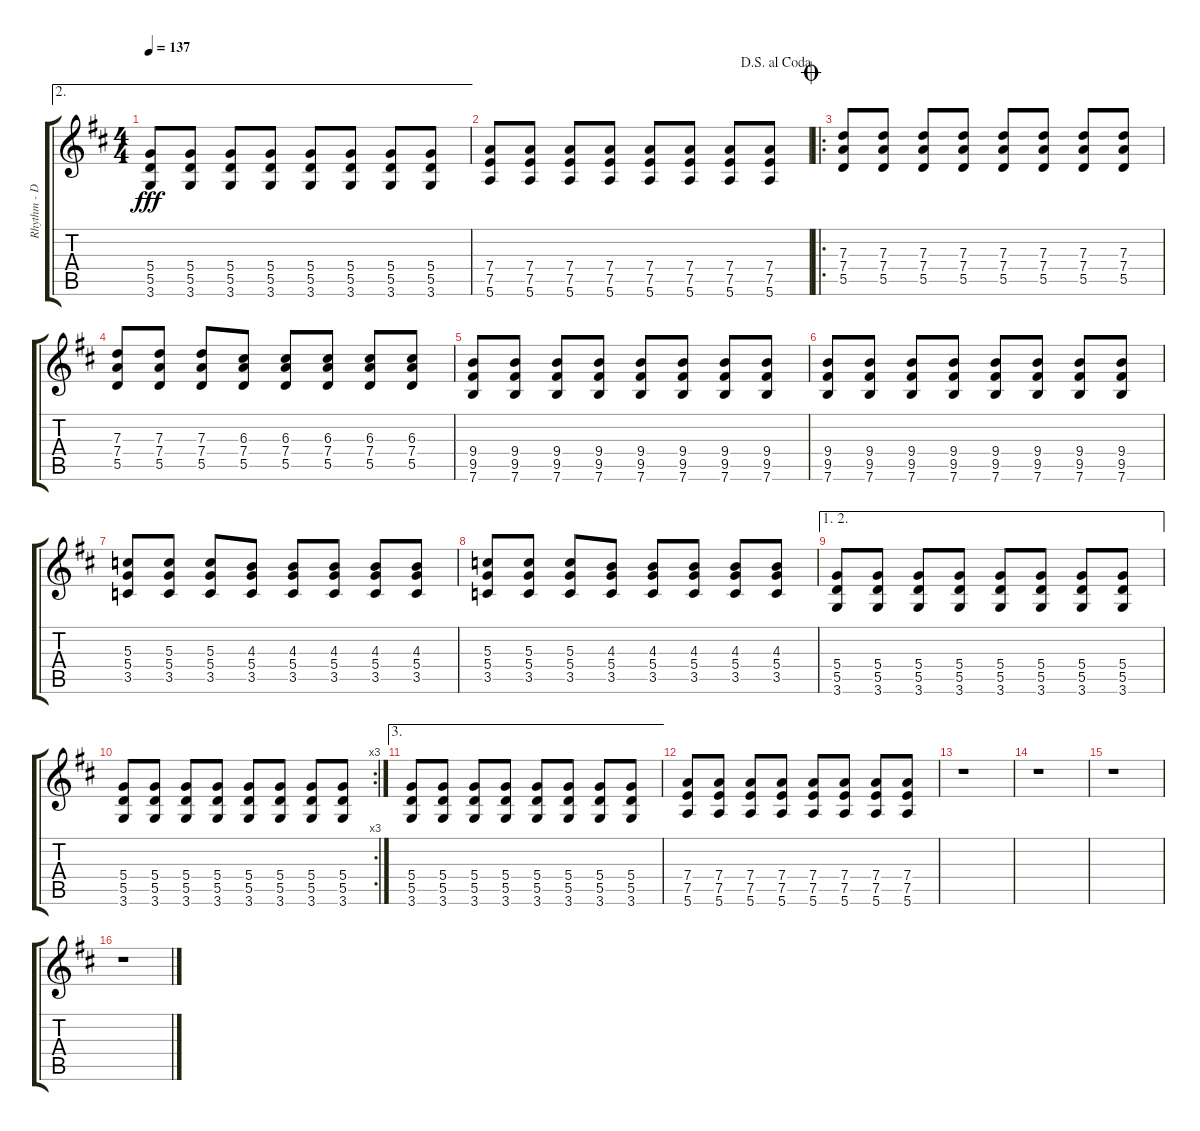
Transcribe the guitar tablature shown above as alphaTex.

\track ("Rhythm - Distortion" "Rhythm - D") {instrument distortionguitar}
\staff {score tabs}
\tuning (E4 B3 G3 D3 A2 E2) {hide}
\ae 2
\ts (4 4)
\tempo 137
\clef g2
\ks d
(5.4 5.5 3.6).8{dy fff} (5.4 5.5 3.6).8 (5.4 5.5 3.6).8 (5.4 5.5 3.6).8 (5.4 5.5 3.6).8 (5.4 5.5 3.6).8 (5.4 5.5 3.6).8 (5.4 5.5 3.6).8 |
\jump dalsegnoalcoda
(7.4 7.5 5.6).8 (7.4 7.5 5.6).8 (7.4 7.5 5.6).8 (7.4 7.5 5.6).8 (7.4 7.5 5.6).8 (7.4 7.5 5.6).8 (7.4 7.5 5.6).8 (7.4 7.5 5.6).8 |
\ro
\jump coda
(7.3 7.4 5.5).8 (7.3 7.4 5.5).8 (7.3 7.4 5.5).8 (7.3 7.4 5.5).8 (7.3 7.4 5.5).8 (7.3 7.4 5.5).8 (7.3 7.4 5.5).8 (7.3 7.4 5.5).8 |
(7.3 7.4 5.5).8 (7.3 7.4 5.5).8 (7.3 7.4 5.5).8 (6.3 7.4 5.5).8 (6.3 7.4 5.5).8 (6.3 7.4 5.5).8 (6.3 7.4 5.5).8 (6.3 7.4 5.5).8 |
(9.4 9.5 7.6).8 (9.4 9.5 7.6).8 (9.4 9.5 7.6).8 (9.4 9.5 7.6).8 (9.4 9.5 7.6).8 (9.4 9.5 7.6).8 (9.4 9.5 7.6).8 (9.4 9.5 7.6).8 |
(9.4 9.5 7.6).8 (9.4 9.5 7.6).8 (9.4 9.5 7.6).8 (9.4 9.5 7.6).8 (9.4 9.5 7.6).8 (9.4 9.5 7.6).8 (9.4 9.5 7.6).8 (9.4 9.5 7.6).8 |
(5.3 5.4 3.5).8 (5.3 5.4 3.5).8 (5.3 5.4 3.5).8 (4.3 5.4 3.5).8 (4.3 5.4 3.5).8 (4.3 5.4 3.5).8 (4.3 5.4 3.5).8 (4.3 5.4 3.5).8 |
(5.3 5.4 3.5).8 (5.3 5.4 3.5).8 (5.3 5.4 3.5).8 (4.3 5.4 3.5).8 (4.3 5.4 3.5).8 (4.3 5.4 3.5).8 (4.3 5.4 3.5).8 (4.3 5.4 3.5).8 |
\ae (1 2)
(5.4 5.5 3.6).8 (5.4 5.5 3.6).8 (5.4 5.5 3.6).8 (5.4 5.5 3.6).8 (5.4 5.5 3.6).8 (5.4 5.5 3.6).8 (5.4 5.5 3.6).8 (5.4 5.5 3.6).8 |
\rc 3
(5.4 5.5 3.6).8 (5.4 5.5 3.6).8 (5.4 5.5 3.6).8 (5.4 5.5 3.6).8 (5.4 5.5 3.6).8 (5.4 5.5 3.6).8 (5.4 5.5 3.6).8 (5.4 5.5 3.6).8 |
\ae 3
(5.4 5.5 3.6).8 (5.4 5.5 3.6).8 (5.4 5.5 3.6).8 (5.4 5.5 3.6).8 (5.4 5.5 3.6).8 (5.4 5.5 3.6).8 (5.4 5.5 3.6).8 (5.4 5.5 3.6).8 |
(7.4 7.5 5.6).8 (7.4 7.5 5.6).8 (7.4 7.5 5.6).8 (7.4 7.5 5.6).8 (7.4 7.5 5.6).8 (7.4 7.5 5.6).8 (7.4 7.5 5.6).8 (7.4 7.5 5.6).8 |
r.1 |
r.1 |
r.1 |
r.1
